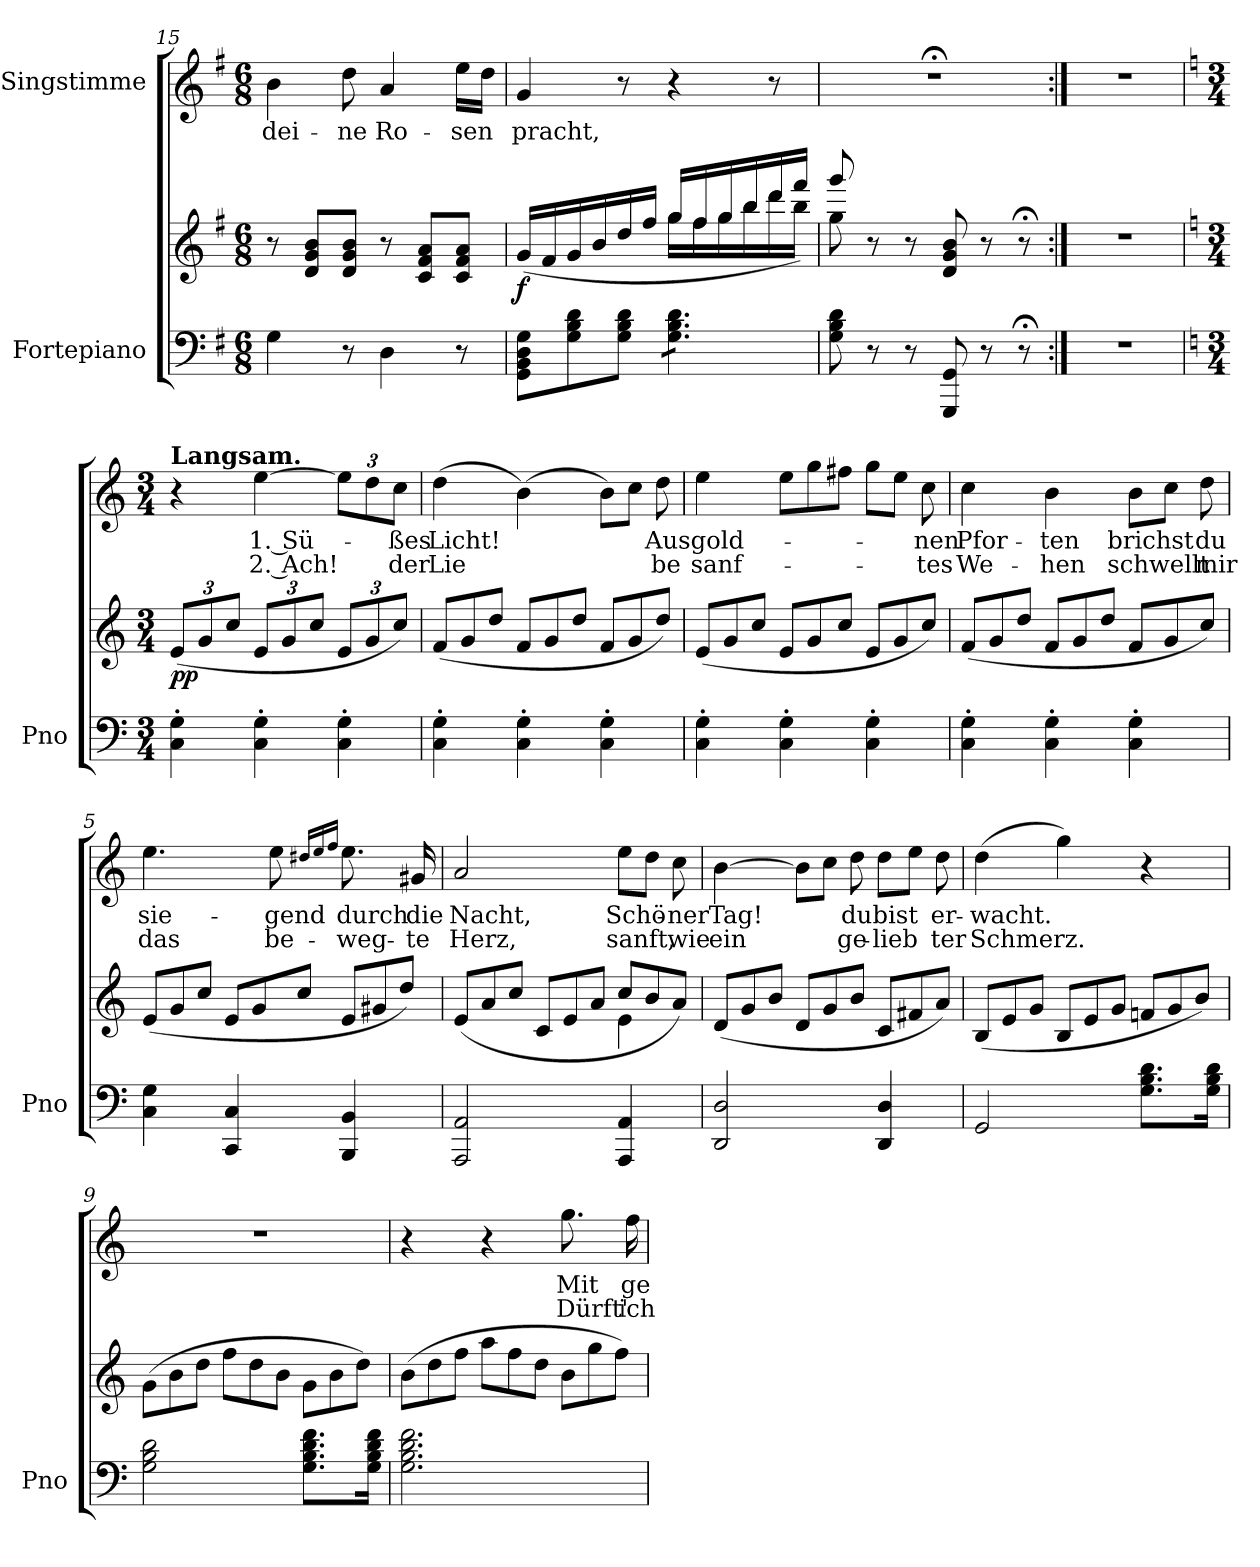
**kern	**kern	**dynam	**kern	**text	**text
*part2	*part2	*part2	*part1	*part1	*part1
*staff3	*staff2	*staff2/3	*staff1	*staff1	*staff1
*I"Fortepiano	*	*	*I"Singstimme	*	*
*I'Pno	*	*	*	*	*
*clefF4	*clefG2	*	*clefG2	*	*
*k[f#]	*k[f#]	*	*k[f#]	*	*
*M6/8	*M6/8	*	*M6/8	*	*
=15	=15	=15	=15	=15	=15
!	!	!	!	!LO:LY:b	!
4G\	8r	.	4b\	dei-	.
.	8d/ 8g/ 8b/L	.	.	.	.
!	!	!	!	!LO:LY:b	!
8r	8d/ 8g/ 8b/J	.	8dd\	-ne	.
!	!	!	!	!LO:LY:b	!
4D\	8r	.	4a/	Ro-	.
.	8c/ 8f#/ 8a/L	.	.	.	.
!	!	!	!	!LO:LY:b	!
8r	8c/ 8f#/ 8a/J	.	16ee\LL	-sen	.
.	.	.	16dd\JJ	.	.
=16	=16	=16	=16	=16	=16
*	*^	*	*	*	*
!	!	!	!LO:DY:b	!	!LO:LY:b	!
8GG\ 8BB\ 8D\ 8G\L	(<16g/LL	4.ryy	f	4g/	pracht,	.
.	16f#/	.	.	.	.	.
8G\ 8B\ 8d\	16g/	.	.	.	.	.
.	16b/	.	.	.	.	.
8G\ 8B\ 8d\J	16dd/	.	.	8r	.	.
.	16ff#/JJ	.	.	.	.	.
*tremolo	*	*	*	*	*	*
8G\ 8B\ 8d\L	16gg/LL	16gg\LL	.	4r	.	.
.	16ff#/	16ff#\	.	.	.	.
8G\ 8B\ 8d\	16gg/	16gg\	.	.	.	.
.	16bb/	16bb\	.	.	.	.
8G\ 8B\ 8d\J	16ddd/	16ddd\	.	8r	.	.
*Xtremolo	*	*	*	*	*	*
.	16fff#/JJ)	16bb\JJ	.	.	.	.
=17	=17	=17	=17	=17	=17	=17
8G\ 8B\ 8d\	8ggg/	8gg\	.	2.r;<	.	.
8r	8r	2ryy	.	.	.	.
8r	8r	.	.	.	.	.
8GGG/ 8GG/	8d/ 8g/ 8b/	.	.	.	.	.
8r	8r	.	.	.	.	.
8r;<	8r;<	8ryy	.	.	.	.
*	*v	*v	*	*	*	*
=18:|!	=18:|!	=18:|!	=18:|!	=18:|!	=18:|!
2.r	2.r	.	2.r	.	.
!!LO:PB:g=z
=1	=1	=1	=1	=1	=1
*k[]	*k[]	*	*k[]	*	*
*M3/4	*M3/4	*	*M3/4	*	*
*	*Xbrackettup	*	*	*	*
!	!	!	!LO:TX:a:B:t=Langsam.	!	!
!	!	!LO:DY:b	!	!	!
4C\' 4G\'	(<12e/L	pp	4r	.	.
.	12g/	.	.	.	.
.	12cc/J	.	.	.	.
!	!	!	!	!LO:LY:b	!LO:LY:b
4C\' 4G\'	12e/L	.	[4ee\	1. Sü-	2. Ach!
.	12g/	.	.	.	.
.	12cc/J	.	.	.	.
*	*	*	*Xbrackettup	*	*
4C\' 4G\'	12e/L	.	12ee\L]	.	.
.	12g/	.	12dd\	.	.
!	!	!	!	!LO:LY:b	!LO:LY:b
.	12cc/J)	.	12cc\J	-ßes	der
=2	=2	=2	=2	=2	=2
*	*Xtuplet	*	*	*	*
!	!	!	!	!LO:LY:b	!LO:LY:b
4C\' 4G\'	(<12f/L	.	(>4dd\	Licht!	Lie
.	12g/	.	.	.	.
.	12dd/J	.	.	.	.
4C\' 4G\'	12f/L	.	(>4b\)	.	.
.	12g/	.	.	.	.
.	12dd/J	.	.	.	.
*	*	*	*Xtuplet	*	*
4C\' 4G\'	12f/L	.	12b\L)	.	.
.	12g/	.	12cc\J	.	.
!	!	!	!	!LO:LY:b	!LO:LY:b
.	12dd/J)	.	12dd\	Aus	be
=3	=3	=3	=3	=3	=3
!	!	!	!	!LO:LY:b	!LO:LY:b
4C\' 4G\'	(<12e/L	.	4ee\	gold-	sanf-
.	12g/	.	.	.	.
.	12cc/J	.	.	.	.
4C\' 4G\'	12e/L	.	12ee\L	.	.
.	12g/	.	12gg\	.	.
.	12cc/J	.	12ff#X\J	.	.
4C\' 4G\'	12e/L	.	12gg\L	.	.
.	12g/	.	12ee\J	.	.
!	!	!	!	!LO:LY:b	!LO:LY:b
.	12cc/J)	.	12cc\	-nen	-tes
=4	=4	=4	=4	=4	=4
!	!	!	!	!LO:LY:b	!LO:LY:b
4C\' 4G\'	(<12f/L	.	4cc\	Pfor-	We-
.	12g/	.	.	.	.
.	12dd/J	.	.	.	.
!	!	!	!	!LO:LY:b	!LO:LY:b
4C\' 4G\'	12f/L	.	4b\	ten	-hen
.	12g/	.	.	.	.
.	12dd/J	.	.	.	.
!	!	!	!	!LO:LY:b	!LO:LY:b
4C\' 4G\'	12f/L	.	12b\L	brichst	schwellt
.	12g/	.	12cc\J	.	.
!	!	!	!	!LO:LY:b	!LO:LY:b
.	12cc/J)	.	12dd\	du	mir
!!LO:LB:g=z
=5	=5	=5	=5	=5	=5
!	!	!	!	!LO:LY:b	!LO:LY:b
4C\ 4G\	(<12e/L	.	4.ee\	sie-	das
.	12g/	.	.	.	.
.	12cc/J	.	.	.	.
4CC/ 4C/	12e/L	.	.	.	.
.	12g/	.	.	.	.
!	!	!	!	!LO:LY:b	!LO:LY:b
.	.	.	8ee\	-gend	be-
.	12cc/J	.	.	.	.
.	.	.	16qdd#X/LL	.	.
.	.	.	16qee/	.	.
.	.	.	16qff/JJ	.	.
!	!	!	!	!LO:LY:b	!LO:LY:b
4BBB/ 4BB/	12e/L	.	8.ee\	durch	-weg-
.	12g#X/	.	.	.	.
.	12dd/J)	.	.	.	.
!	!	!	!	!LO:LY:b	!LO:LY:b
.	.	.	16g#X/	die	-te
=6	=6	=6	=6	=6	=6
*	*^	*	*	*	*
!	!	!	!	!	!LO:LY:b	!LO:LY:b
2AAA/ 2AA/	(>12e/L	2ryy	.	2a/	Nacht,	Herz,
.	12a/	.	.	.	.	.
.	12cc/J	.	.	.	.	.
.	12c/L	.	.	.	.	.
.	12e/	.	.	.	.	.
.	12a/J	.	.	.	.	.
!	!	!	!	!	!LO:LY:b	!LO:LY:b
4AAA/ 4AA/	12cc/L	4e\	.	12ee\L	Schö-	sanft,
.	12b/	.	.	12dd\J	.	.
!	!	!	!	!	!LO:LY:b	!LO:LY:b
.	12a/J)	.	.	12cc\	-ner	wie
*	*v	*v	*	*	*	*
=7	=7	=7	=7	=7	=7
!	!	!	!	!LO:LY:b	!LO:LY:b
2DD/ 2D/	(<12d/L	.	[4b\	Tag!	ein
.	12g/	.	.	.	.
.	12b/J	.	.	.	.
.	12d/L	.	12b\L]	.	.
.	12g/	.	12cc\J	.	.
!	!	!	!	!LO:LY:b	!LO:LY:b
.	12b/J	.	12dd\	du	ge-
!	!	!	!	!LO:LY:b	!LO:LY:b
4DD/ 4D/	12c/L	.	12dd\L	bist	-lieb
.	12f#X/	.	12ee\J	.	.
!	!	!	!	!LO:LY:b	!LO:LY:b
.	12a/J)	.	12dd\	er-	ter
=8	=8	=8	=8	=8	=8
!	!	!	!	!LO:LY:b	!LO:LY:b
2GG/	(<12B/L	.	(>4dd\	-wacht.	Schmerz.
.	12e/	.	.	.	.
.	12g/J	.	.	.	.
.	12B/L	.	4gg\)	.	.
.	12e/	.	.	.	.
.	12g/J	.	.	.	.
8.G\ 8.B\ 8.d\L	12fn/L	.	4r	.	.
.	12g/	.	.	.	.
.	12b/J)	.	.	.	.
16G\ 16B\ 16d\Jk	.	.	.	.	.
!!LO:LB:g=z
=9	=9	=9	=9	=9	=9
2G\ 2B\ 2d\	(>12g\L	.	2.r	.	.
.	12b\	.	.	.	.
.	12dd\J	.	.	.	.
.	12ff\L	.	.	.	.
.	12dd\	.	.	.	.
.	12b\J	.	.	.	.
8.G\ 8.B\ 8.d\ 8.f\L	12g\L	.	.	.	.
.	12b\	.	.	.	.
.	12dd\J)	.	.	.	.
16G\ 16B\ 16d\ 16f\Jk	.	.	.	.	.
=10	=10	=10	=10	=10	=10
2.G\ 2.B\ 2.d\ 2.f\	(>12b\L	.	4r	.	.
.	12dd\	.	.	.	.
.	12ff\J	.	.	.	.
.	12aa\L	.	4r	.	.
.	12ff\	.	.	.	.
.	12dd\J	.	.	.	.
!	!	!	!	!LO:LY:b	!LO:LY:b
.	12b\L	.	8.gg\	Mit	Dürft'
.	12gg\	.	.	.	.
.	12ff\J)	.	.	.	.
!	!	!	!	!LO:LY:b	!LO:LY:b
.	.	.	16ff\	ge-	ich
=	=	=	=	=	=
*-	*-	*-	*-	*-	*-
